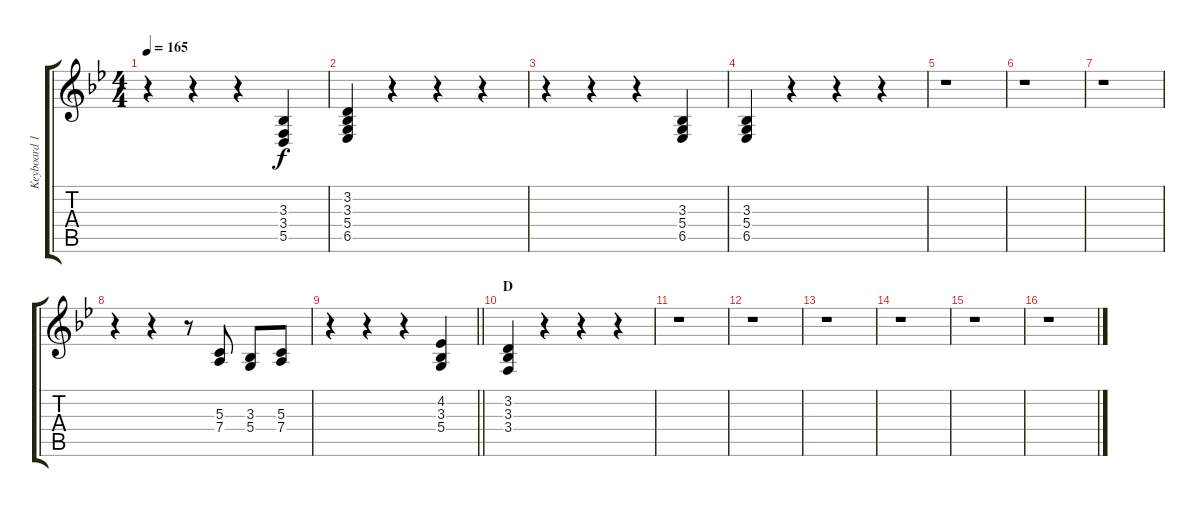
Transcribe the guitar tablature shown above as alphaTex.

\track ("Keyboard 1" "Keyboard 1") {instrument electricgrandpiano}
\staff {score tabs}
\tuning (E4 B3 G3 D3 A2 E2) {hide}
\ts (4 4)
\tempo 165
\clef g2
\ks bb
r.4{dy f} r.4 r.4 (3.3 3.4 5.5).4 |
(3.2 3.3 5.4 6.5).4 r.4 r.4 r.4 |
r.4 r.4 r.4 (3.3 5.4 6.5).4 |
(3.3 5.4 6.5).4 r.4 r.4 r.4 |
r.1 |
r.1 |
r.1 |
r.4 r.4 r.8 (5.3 7.4).8 (3.3 5.4).8 (5.3 7.4).8 |
\barLineRight lightlight
r.4 r.4 r.4 (4.2 3.3 5.4).4 |
\section ("" "D")
(3.2 3.3 3.4).4 r.4 r.4 r.4 |
r.1 |
r.1 |
r.1 |
r.1 |
r.1 |
r.1
